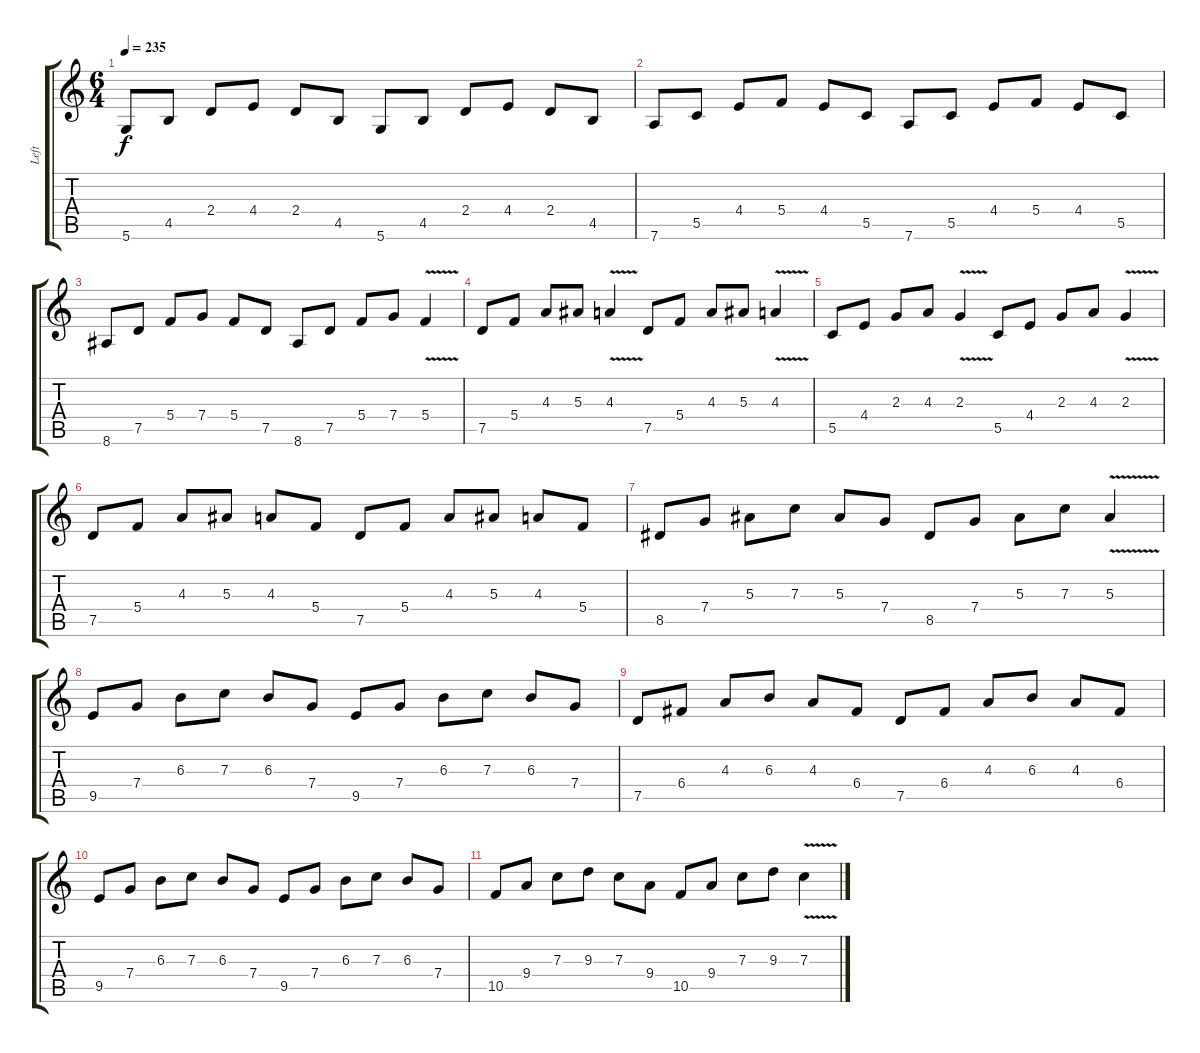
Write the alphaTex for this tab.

\track ("Left" "Left") {instrument distortionguitar}
\staff {score tabs}
\tuning (D4 A3 F3 C3 G2 D2) {hide}
\ts (6 4)
\tempo 235
\clef g2
\ks c
5.6.8{dy f} 4.5.8 2.4.8 4.4.8 2.4.8 4.5.8 5.6.8 4.5.8 2.4.8 4.4.8 2.4.8 4.5.8 |
7.6.8 5.5.8 4.4.8 5.4.8 4.4.8 5.5.8 7.6.8 5.5.8 4.4.8 5.4.8 4.4.8 5.5.8 |
8.6.8 7.5.8 5.4.8 7.4.8 5.4.8 7.5.8 8.6.8 7.5.8 5.4.8 7.4.8 5.4{v}.4 |
7.5.8 5.4.8 4.3.8 5.3.8 4.3{v}.4 7.5.8 5.4.8 4.3.8 5.3.8 4.3{v}.4 |
5.5.8 4.4.8 2.3.8 4.3.8 2.3{v}.4 5.5.8 4.4.8 2.3.8 4.3.8 2.3{v}.4 |
7.5.8 5.4.8 4.3.8 5.3.8 4.3.8 5.4.8 7.5.8 5.4.8 4.3.8 5.3.8 4.3.8 5.4.8 |
8.5.8 7.4.8 5.3.8 7.3.8 5.3.8 7.4.8 8.5.8 7.4.8 5.3.8 7.3.8 5.3{v}.4 |
9.5.8 7.4.8 6.3.8 7.3.8 6.3.8 7.4.8 9.5.8 7.4.8 6.3.8 7.3.8 6.3.8 7.4.8 |
7.5.8 6.4.8 4.3.8 6.3.8 4.3.8 6.4.8 7.5.8 6.4.8 4.3.8 6.3.8 4.3.8 6.4.8 |
9.5.8 7.4.8 6.3.8 7.3.8 6.3.8 7.4.8 9.5.8 7.4.8 6.3.8 7.3.8 6.3.8 7.4.8 |
10.5.8 9.4.8 7.3.8 9.3.8 7.3.8 9.4.8 10.5.8 9.4.8 7.3.8 9.3.8 7.3{v}.4
